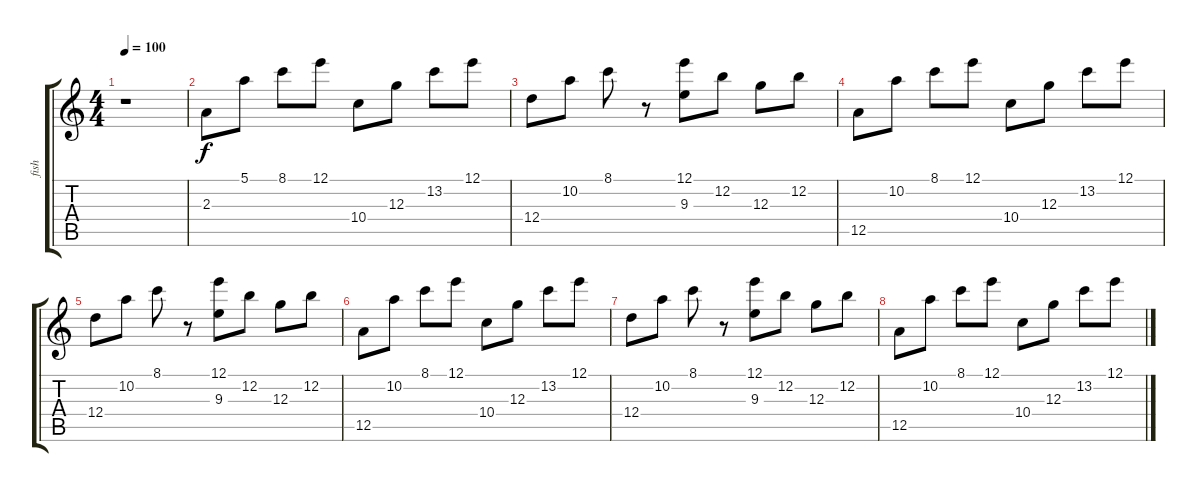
\track ("fish" "fish") {instrument slapbass1}
\staff {score tabs}
\tuning (E4 B3 G3 D3 A2 E2) {hide}
\ts (4 4)
\tempo 100
\clef g2
\ks c
r.1{dy f} |
2.3.8 5.1.8 8.1.8 12.1.8 10.4.8 12.3.8 13.2.8 12.1.8 |
12.4.8 10.2.8 8.1.8 r.8 (12.1 9.3).8 12.2.8 12.3.8 12.2.8 |
12.5.8 10.2.8 8.1.8 12.1.8 10.4.8 12.3.8 13.2.8 12.1.8 |
12.4.8 10.2.8 8.1.8 r.8 (12.1 9.3).8 12.2.8 12.3.8 12.2.8 |
12.5.8 10.2.8 8.1.8 12.1.8 10.4.8 12.3.8 13.2.8 12.1.8 |
12.4.8 10.2.8 8.1.8 r.8 (12.1 9.3).8 12.2.8 12.3.8 12.2.8 |
12.5.8 10.2.8 8.1.8 12.1.8 10.4.8 12.3.8 13.2.8 12.1.8
